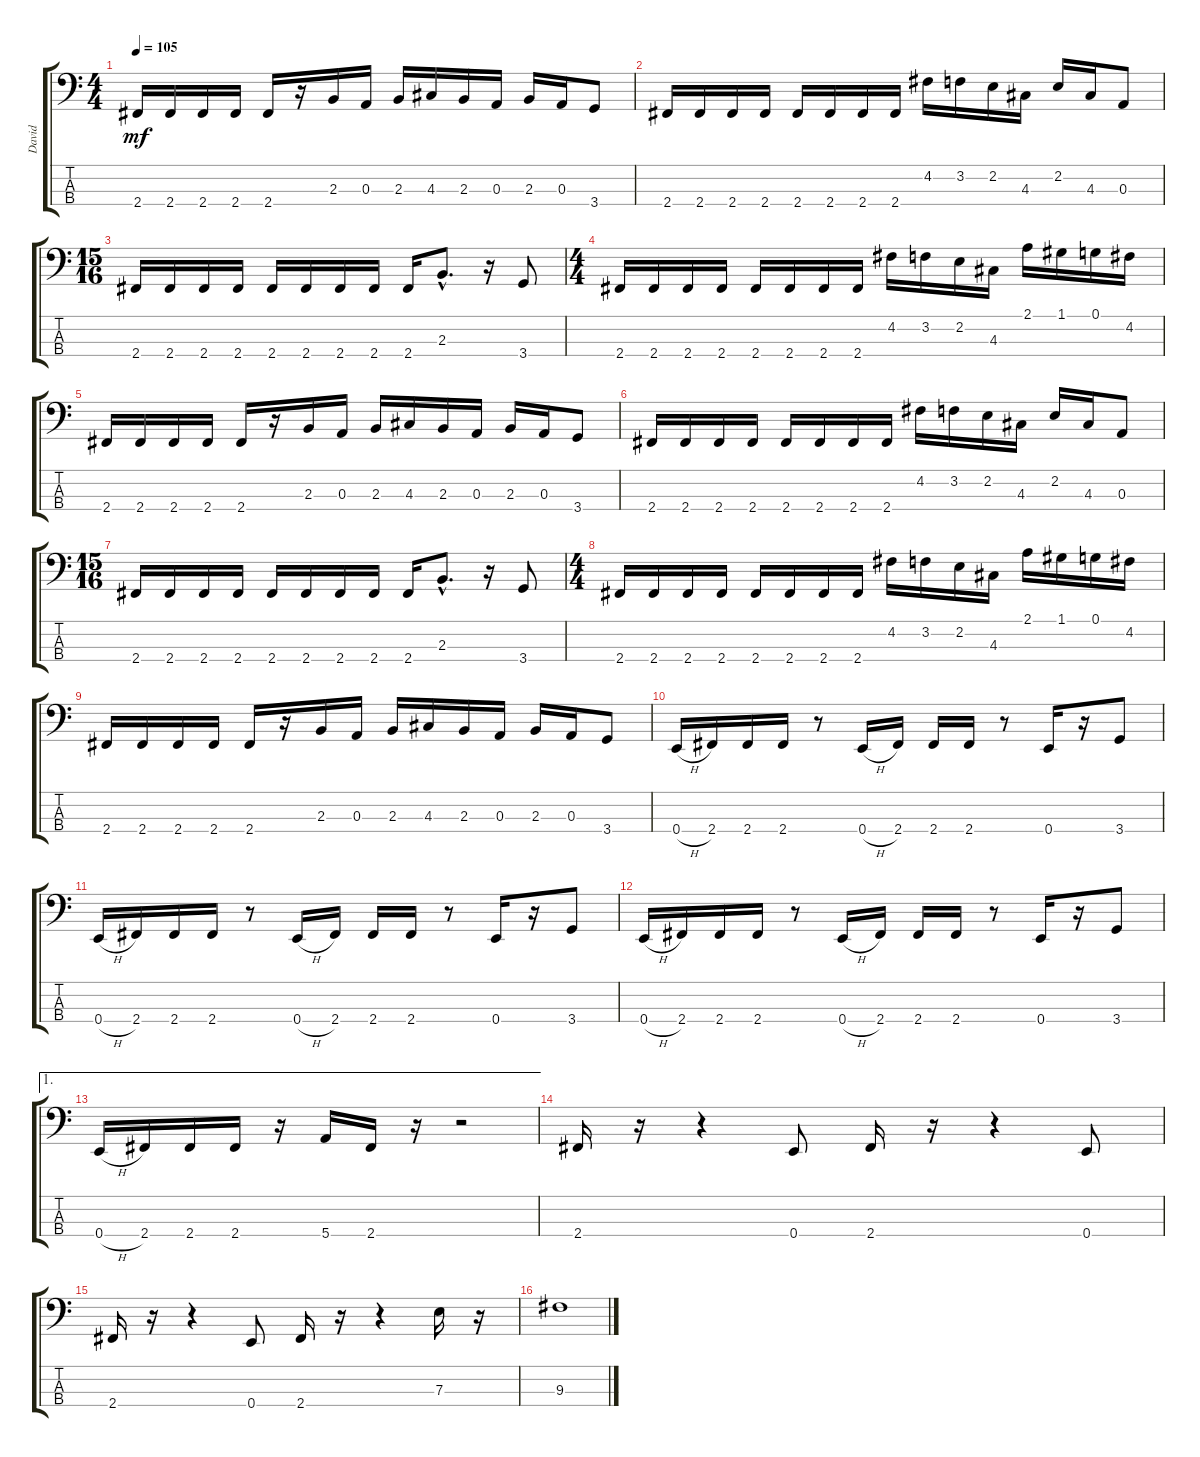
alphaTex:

\track ("David" "David") {instrument electricbassfinger}
\staff {score tabs}
\tuning (G2 D2 A1 E1) {hide}
\ts (4 4)
\tempo 105
\clef f4
\ks c
2.4.16{dy mf} 2.4.16 2.4.16 2.4.16 2.4.16 r.16 2.3.16 0.3.16 2.3.16 4.3.16 2.3.16 0.3.16 2.3.16 0.3.16 3.4.8 |
2.4.16 2.4.16 2.4.16 2.4.16 2.4.16 2.4.16 2.4.16 2.4.16 4.2.16 3.2.16 2.2.16 4.3.16 2.2.16 4.3.16 0.3.8 |
\ts (15 16)
2.4.16 2.4.16 2.4.16 2.4.16 2.4.16 2.4.16 2.4.16 2.4.16 2.4.16 2.3{hac}.8{d} r.16 3.4.8 |
\ts (4 4)
2.4.16 2.4.16 2.4.16 2.4.16 2.4.16 2.4.16 2.4.16 2.4.16 4.2.16 3.2.16 2.2.16 4.3.16 2.1.16 1.1.16 0.1.16 4.2.16 |
2.4.16 2.4.16 2.4.16 2.4.16 2.4.16 r.16 2.3.16 0.3.16 2.3.16 4.3.16 2.3.16 0.3.16 2.3.16 0.3.16 3.4.8 |
2.4.16 2.4.16 2.4.16 2.4.16 2.4.16 2.4.16 2.4.16 2.4.16 4.2.16 3.2.16 2.2.16 4.3.16 2.2.16 4.3.16 0.3.8 |
\ts (15 16)
2.4.16 2.4.16 2.4.16 2.4.16 2.4.16 2.4.16 2.4.16 2.4.16 2.4.16 2.3{hac}.8{d} r.16 3.4.8 |
\ts (4 4)
2.4.16 2.4.16 2.4.16 2.4.16 2.4.16 2.4.16 2.4.16 2.4.16 4.2.16 3.2.16 2.2.16 4.3.16 2.1.16 1.1.16 0.1.16 4.2.16 |
2.4.16 2.4.16 2.4.16 2.4.16 2.4.16 r.16 2.3.16 0.3.16 2.3.16 4.3.16 2.3.16 0.3.16 2.3.16 0.3.16 3.4.8 |
0.4{h}.16 2.4.16 2.4.16 2.4.16 r.8 0.4{h}.16 2.4.16 2.4.16 2.4.16 r.8 0.4.16 r.16 3.4.8 |
0.4{h}.16 2.4.16 2.4.16 2.4.16 r.8 0.4{h}.16 2.4.16 2.4.16 2.4.16 r.8 0.4.16 r.16 3.4.8 |
0.4{h}.16 2.4.16 2.4.16 2.4.16 r.8 0.4{h}.16 2.4.16 2.4.16 2.4.16 r.8 0.4.16 r.16 3.4.8 |
\ae 1
0.4{h}.16 2.4.16 2.4.16 2.4.16 r.16 5.4.16 2.4.16 r.16 r.2 |
2.4.16 r.16 r.4 0.4.8 2.4.16 r.16 r.4 0.4.8 |
2.4.16 r.16 r.4 0.4.8 2.4.16 r.16 r.4 7.3.16 r.16 |
9.3.1
